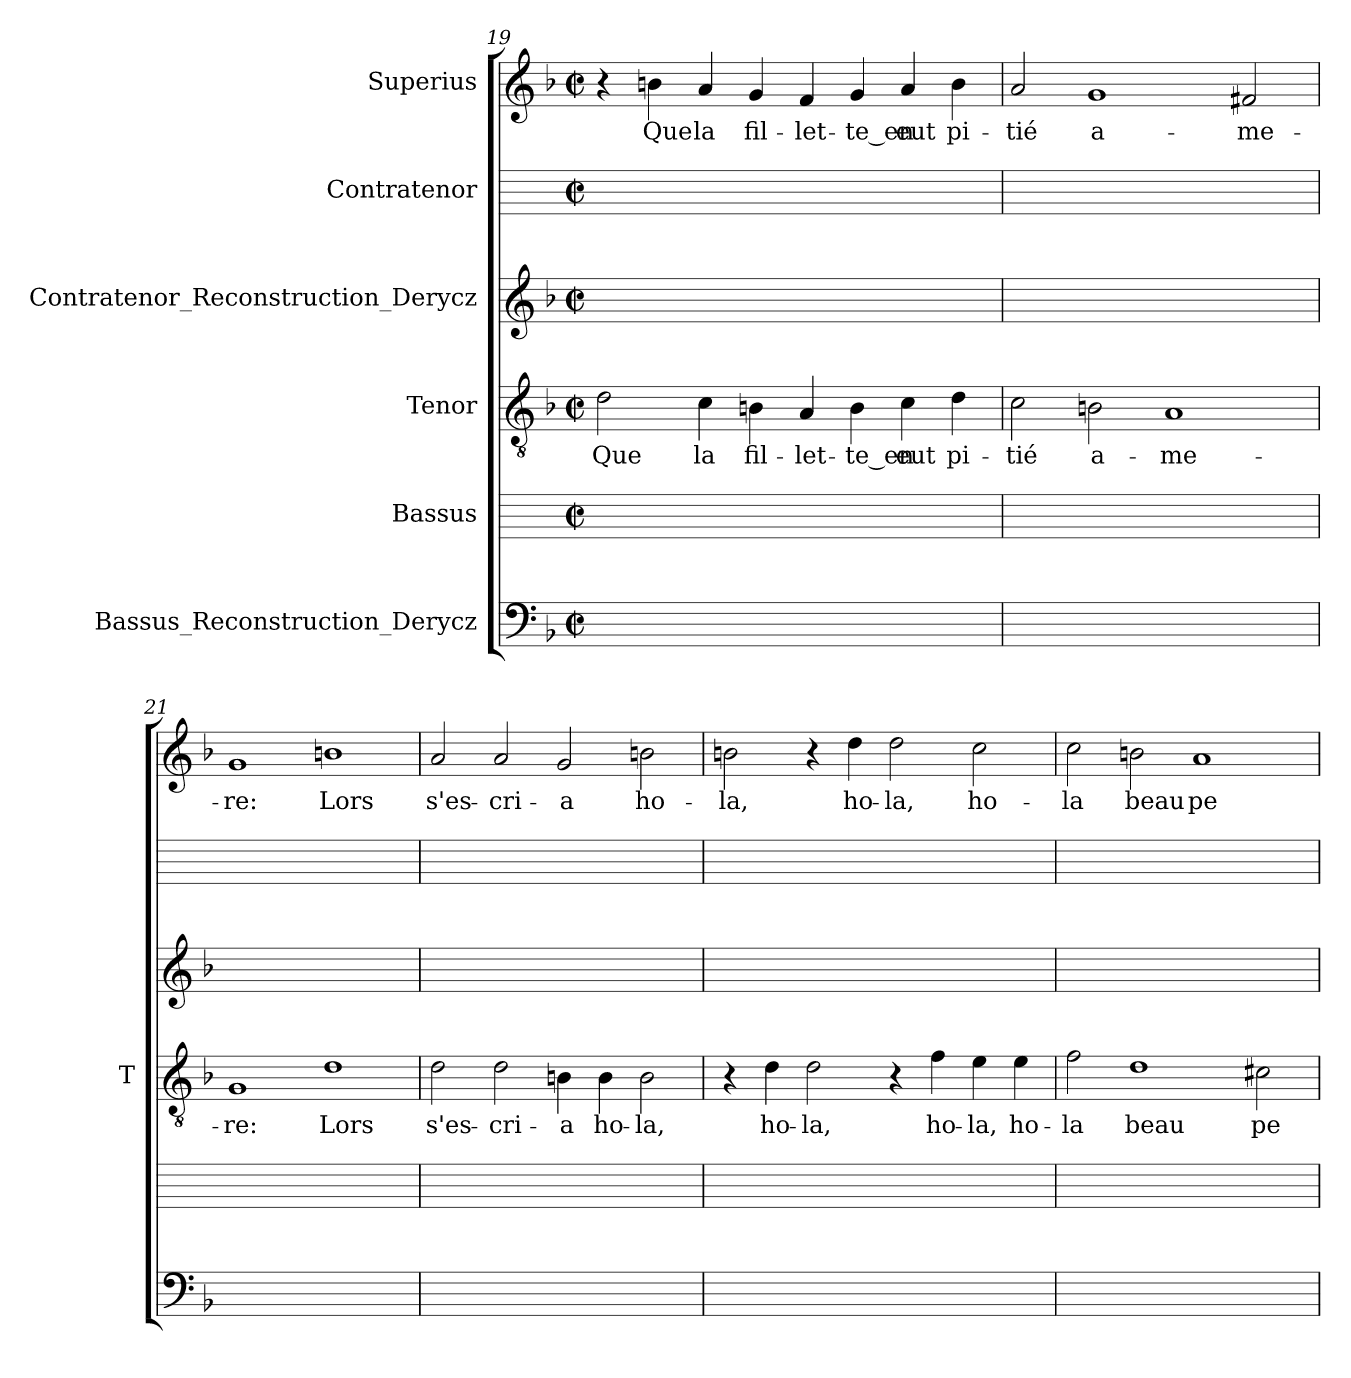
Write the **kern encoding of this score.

**kern	**kern	**kern	**text	**kern	**kern	**kern	**text
*part6	*part5	*part4	*part4	*part3	*part2	*part1	*part1
*staff6	*staff5	*staff4	*staff4	*staff3	*staff2	*staff1	*staff1
*I"Bassus_Reconstruction_Derycz	*I"Bassus	*I"Tenor	*	*I"Contratenor_Reconstruction_Derycz	*I"Contratenor	*I"Superius	*
*	*	*I'T	*	*	*	*	*
*clefF4	*	*clefGv2	*	*clefG2	*	*clefG2	*
*k[b-]	*	*k[b-]	*	*k[b-]	*	*k[b-]	*
*F:	*	*F:	*	*F:	*	*F:	*
*M2/2	*M2/2	*M2/2	*	*M2/2	*M2/2	*M2/2	*
*met(c|)	*met(c|)	*met(c|)	*	*met(c|)	*met(c|)	*met(c|)	*
=19	=19	=19	=19	=19	=19	=19	=19
0ryy	0ryy	2d	-Que	0ryy	0ryy	4r	.
.	.	.	.	.	.	4b	-Que
.	.	4c	-la	.	.	4a	-la
.	.	4B	fil-	.	.	4g	fil-
.	.	4A	let-	.	.	4f	let-
.	.	4B	-te_en	.	.	4g	-te_en
.	.	4c	-eut	.	.	4a	-eut
.	.	4d	pi-	.	.	4b	pi-
=20	=20	=20	=20	=20	=20	=20	=20
0ryy	0ryy	2c	-tié	0ryy	0ryy	2a	-tié
.	.	2B	a-	.	.	1g	a-
.	.	1A	me-	.	.	.	.
.	.	.	.	.	.	2f#X	me-
!!LO:PB:g=z
=21	=21	=21	=21	=21	=21	=21	=21
0ryy	0ryy	1G	-re:	0ryy	0ryy	1g	-re:
.	.	1d	-Lors	.	.	1b	-Lors
=22	=22	=22	=22	=22	=22	=22	=22
0ryy	0ryy	2d	s'es-	0ryy	0ryy	2a	s'es-
.	.	2d	cri-	.	.	2a	cri-
.	.	4B	-a	.	.	2g	-a
.	.	4B	ho-	.	.	.	.
.	.	2B	-la,	.	.	2b	ho-
=23	=23	=23	=23	=23	=23	=23	=23
0ryy	0ryy	4r	.	0ryy	0ryy	2b	-la,
.	.	4d	ho-	.	.	.	.
.	.	2d	-la,	.	.	4r	.
.	.	.	.	.	.	4dd	ho-
.	.	4r	.	.	.	2dd	-la,
.	.	4f	ho-	.	.	.	.
.	.	4e	-la,	.	.	2cc	ho-
.	.	4e	ho-	.	.	.	.
=24	=24	=24	=24	=24	=24	=24	=24
0ryy	0ryy	2f	-la	0ryy	0ryy	2cc	-la
.	.	1d	-beau	.	.	2b	-beau
.	.	.	.	.	.	1a	pe-
.	.	2c#X	pe-	.	.	.	.
=	=	=	=	=	=	=	=
*-	*-	*-	*-	*-	*-	*-	*-
